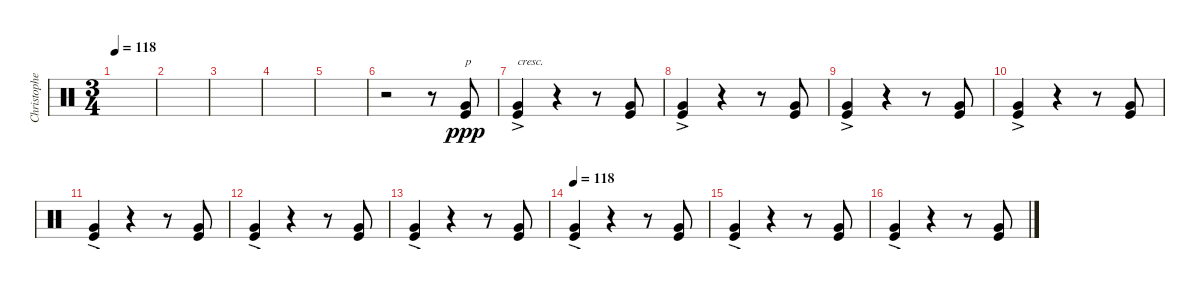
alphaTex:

\track ("Christopher" "Christophe") {instrument percussion}
\staff {score}
\articulation defaults
\ts (3 4)
\tempo 118
\clef neutral
\ks c
|
|
|
|
|
r.2 r.8 ("Kick (hit)" "Very Low Tom (hit)").8{txt "p" dy ppp} |
("Kick (hit)"{ac} "Very Low Tom (hit)").4{txt "cresc."} r.4 r.8 ("Kick (hit)" "Very Low Tom (hit)").8 |
("Kick (hit)"{ac} "Very Low Tom (hit)").4 r.4 r.8 ("Kick (hit)" "Very Low Tom (hit)").8 |
("Kick (hit)"{ac} "Very Low Tom (hit)").4 r.4 r.8 ("Kick (hit)" "Very Low Tom (hit)").8 |
("Kick (hit)"{ac} "Very Low Tom (hit)").4 r.4 r.8 ("Kick (hit)" "Very Low Tom (hit)").8 |
("Kick (hit)"{ac} "Very Low Tom (hit)").4 r.4 r.8 ("Kick (hit)" "Very Low Tom (hit)").8 |
("Kick (hit)"{ac} "Very Low Tom (hit)").4 r.4 r.8 ("Kick (hit)" "Very Low Tom (hit)").8 |
("Kick (hit)"{ac} "Very Low Tom (hit)").4 r.4 r.8 ("Kick (hit)" "Very Low Tom (hit)").8 |
\tempo 118
("Kick (hit)"{ac} "Very Low Tom (hit)").4 r.4 r.8 ("Kick (hit)" "Very Low Tom (hit)").8 |
("Kick (hit)"{ac} "Very Low Tom (hit)").4 r.4 r.8 ("Kick (hit)" "Very Low Tom (hit)").8 |
("Kick (hit)"{ac} "Very Low Tom (hit)").4 r.4 r.8 ("Kick (hit)" "Very Low Tom (hit)").8
